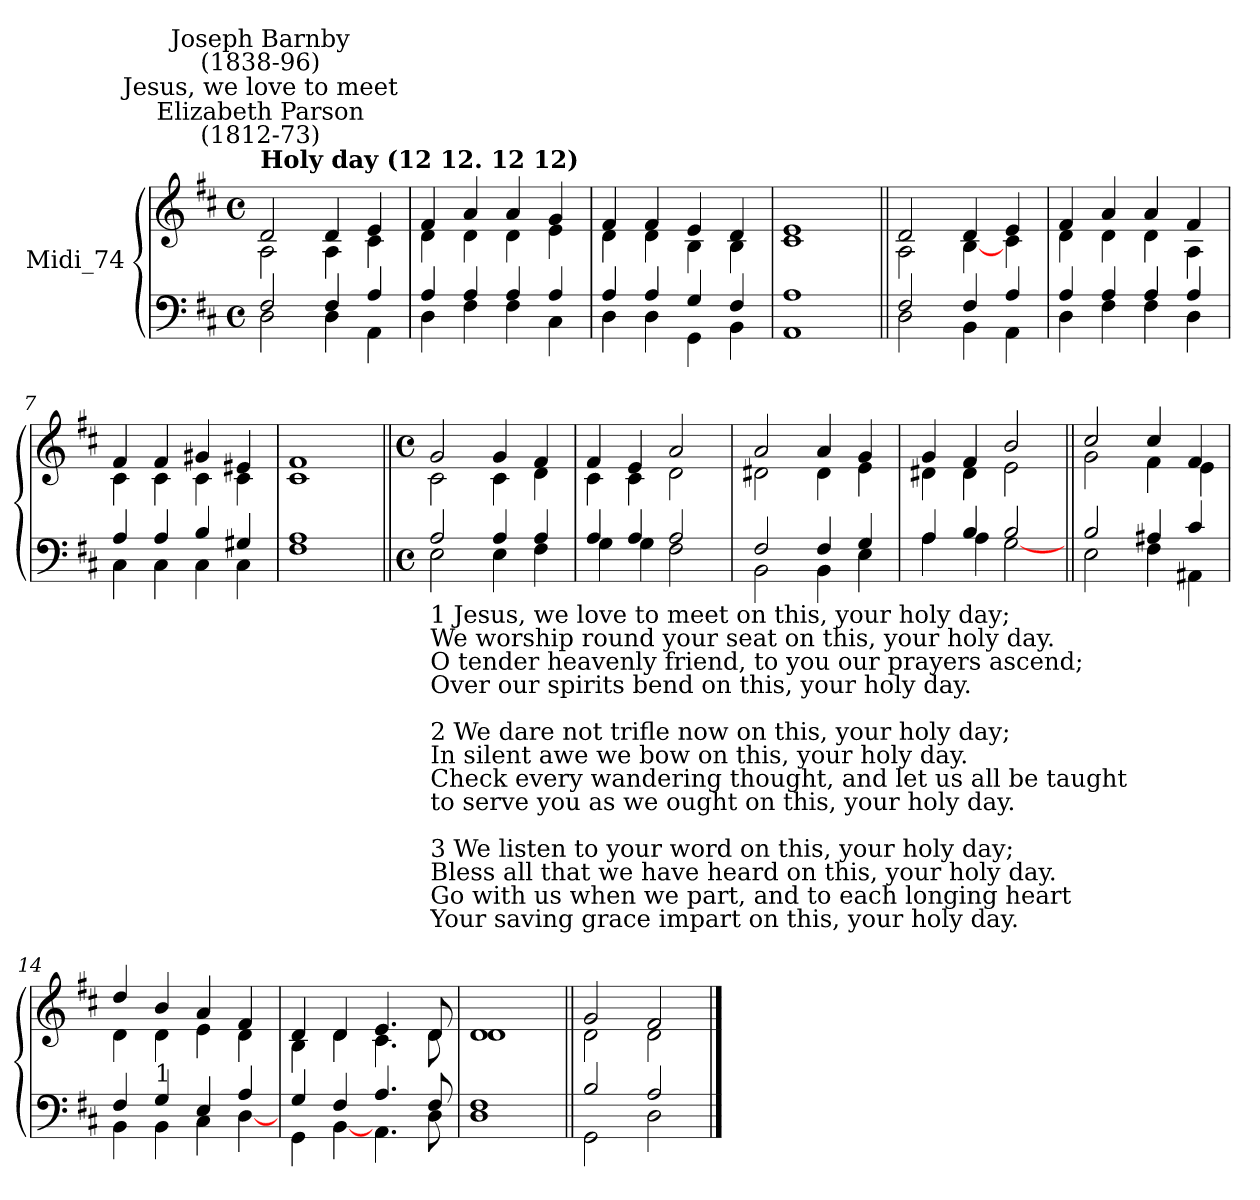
**kern	**kern
*part2	*part1
*staff2	*staff1
*I"Midi_74	*I"Midi_74
*clefF4	*clefG2
*k[f#c#]	*k[f#c#]
*D:	*D:
*M4/4	*M4/4
*met(c)	*met(c)
=1	=1
*^	*^
!	!	!LO:TX:a:B:t=Holy day (12 12. 12 12)	!
!	!	!LO:TX:a:cj:t=Elizabeth Parson\n(1812-73)	!
!	!	!LO:TX:a:cj:t=Jesus, we love to meet	!
!	!	!LO:TX:a:cj:t=Joseph Barnby\n(1838-96)	!
2F#/	2D\	2d/	2A\
4F#/	4D\	4d/	4A\
4A/	4AA\	4e/	4c#\
=2	=2	=2	=2
4A/	4D\	4f#/	4d\
4A/	4F#\	4a/	4d\
4A/	4F#\	4a/	4d\
4A/	4C#\	4g/	4e\
=3	=3	=3	=3
4A/	4D\	4f#/	4d\
4A/	4D\	4f#/	4d\
4G/	4GG\	4e/	4B\
4F#/	4BB\	4d/	4B\
=4	=4	=4	=4
1A/	1AA\	1e/	1c#\
=5||	=5||	=5||	=5||
2F#/	2D\	2d/	2A\
4F#/	4BB\	4d/	[4B\
4A/	4AA\	4e/	4c#\
=6	=6	=6	=6
4A/	4D\	4f#/	4d\
4A/	4F#\	4a/	4d\
4A/	4F#\	4a/	4d\
4A/	4D\	4f#/	4A\
=7	=7	=7	=7
4A/	4C#\	4f#/	4c#\
4A/	4C#\	4f#/	4c#\
4B/	4C#\	4g#X/	4c#\
4G#X/	4C#\	4e#X/	4c#\
=8	=8	=8	=8
1A/	1F#\	1f#/	1c#\
!!LO:LB:g=z	!!
=9||	=9||	=9||	=9||
*M4/4	*	*M4/4	*
*met(c)	*	*met(c)	*
!LO:TX:b:t=1 Jesus, we love to meet on this, your holy day;\nWe worship round your seat on this, your holy day.\nO tender heavenly friend, to you our prayers ascend;\nOver our spirits bend on this, your holy day.\n\n2 We dare not trifle now on this, your holy day;\nIn silent awe we bow on this, your holy day.\nCheck every wandering thought, and let us all be taught\nto serve you as we ought on this, your holy day.\n\n3 We listen to your word on this, your holy day;\nBless all that we have heard on this, your holy day.\nGo with us when we part, and to each longing heart\nYour saving grace impart on this, your holy day.	!	!	!
2A/	2E\	2g/	2c#\
4A/	4E\	4g/	4c#\
4A/	4F#\	4f#/	4d\
=10	=10	=10	=10
4A/	4G\	4f#/	4c#\
4A/	4G\	4e/	4c#\
2A/	2F#\	2a/	2d\
=11	=11	=11	=11
2F#/	2BB\	2a/	2d#X\
4F#/	4BB\	4a/	4d#\
4G/	4E\	4g/	4e\
=12	=12	=12	=12
4A/	4A\	4g/	4d#X\
4B/	4A\	4f#/	4d#\
2B/	[2G\	2b/	2e\
=13||	=13||	=13||	=13||
2B/	2E\	2cc#/	2g\
4A#X/	4F#\	4cc#/	4f#\
4c#/	4AA#X\	4f#/	4e\
=14	=14	=14	=14
4F#/	4BB\	4dd/	4d\
!	!	!LO:TX:b:t=1	!
4G/	4BB\	4b/	4d\
4E/	4C#\	4a/	4e\
4A/	[4D\	4f#/	4d\
=15	=15	=15	=15
4G/	4GG\	4d/	4B\
4F#/	[4BB\	4d/	4d\
4.A/	4.AA\	4.e/	4.c#\
8F#/	8D\	8d/	8d\
=16	=16	=16	=16
1F#/	1D\	1d/	1d\
=17||	=17||	=17||	=17||
2B/	2GG\	2g/	2d\
2A/	2D\	2f#/	2d\
*v	*v	*	*
*	*v	*v
==	==
*-	*-
